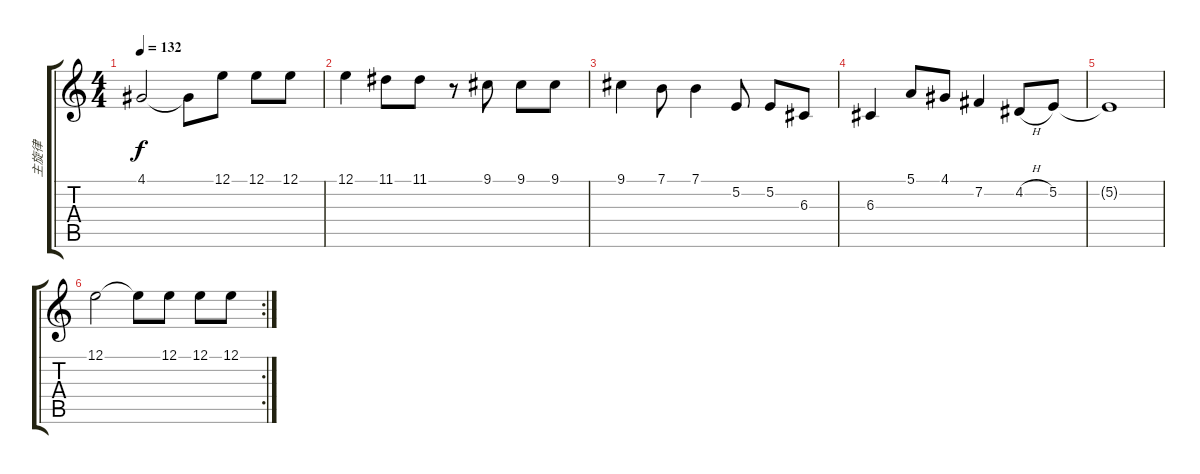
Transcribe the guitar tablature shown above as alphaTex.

\track ("主旋律" "主旋律") {instrument vibraphone}
\staff {score tabs}
\tuning (E4 B3 G3 D3 A2 E2) {hide}
\ts (4 4)
\tempo 132
\clef g2
\ks c
4.1{t}.2{dy f} 4.1{t}.8 12.1.8 12.1.8 12.1.8 |
12.1.4 11.1.8 11.1.8 r.8 9.1.8 9.1.8 9.1.8 |
9.1.4 7.1.8 7.1.4 5.2.8 5.2.8 6.3.8 |
6.3.4 5.1.8 4.1.8 7.2.4 4.2{h}.8 5.2.8 |
5.2{t}.1 |
\rc 2
12.1.2 12.1{t}.8 12.1.8 12.1.8 12.1.8
